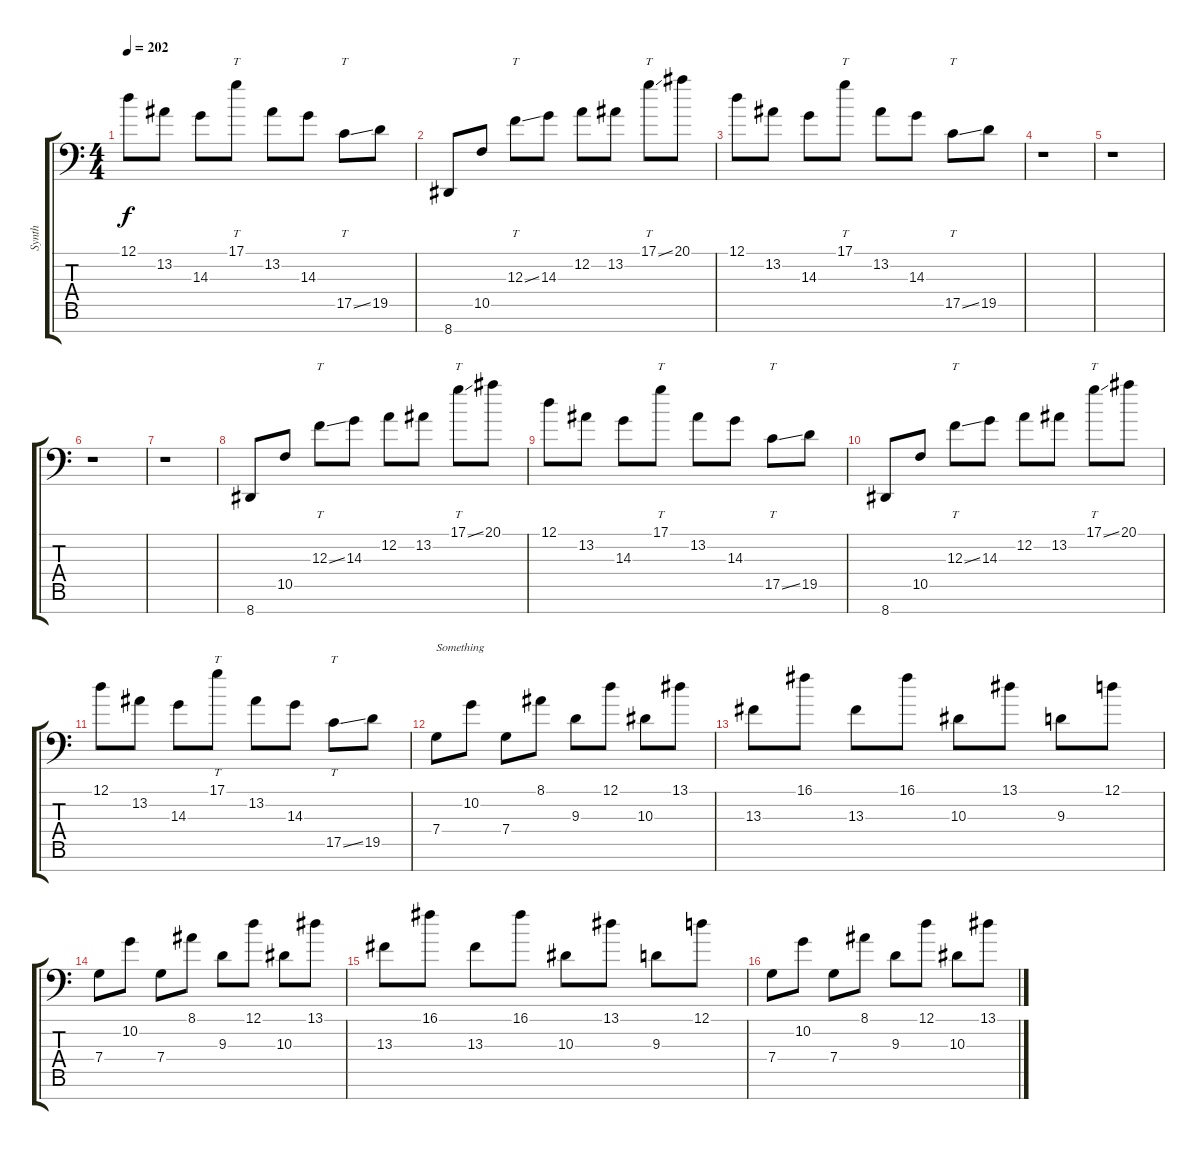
\track ("Synth " "Synth ") {instrument lead1square}
\staff {score tabs}
\tuning (D4 A3 F3 C3 G2 D2 G1) {hide}
\ts (4 4)
\tempo 202
\clef f4
\ks c
12.1.8{dy f} 13.2.8 14.3.8 17.1.8{tt} 13.2.8 14.3.8 17.5{ss}.8{tt} 19.5.8 |
8.7.8 10.5.8 12.3{ss}.8{tt} 14.3.8 12.2.8 13.2.8 17.1{ss}.8{tt} 20.1.8 |
12.1.8 13.2.8 14.3.8 17.1.8{tt} 13.2.8 14.3.8 17.5{ss}.8{tt} 19.5.8 |
r.1 |
r.1 |
r.1 |
r.1 |
8.7.8 10.5.8 12.3{ss}.8{tt} 14.3.8 12.2.8 13.2.8 17.1{ss}.8{tt} 20.1.8 |
12.1.8 13.2.8 14.3.8 17.1.8{tt} 13.2.8 14.3.8 17.5{ss}.8{tt} 19.5.8 |
8.7.8 10.5.8 12.3{ss}.8{tt} 14.3.8 12.2.8 13.2.8 17.1{ss}.8{tt} 20.1.8 |
12.1.8 13.2.8 14.3.8 17.1.8{tt} 13.2.8 14.3.8 17.5{ss}.8{tt} 19.5.8 |
7.4.8{txt "Something"} 10.2.8 7.4.8 8.1.8 9.3.8 12.1.8 10.3.8 13.1.8 |
13.3.8 16.1.8 13.3.8 16.1.8 10.3.8 13.1.8 9.3.8 12.1.8 |
7.4.8 10.2.8 7.4.8 8.1.8 9.3.8 12.1.8 10.3.8 13.1.8 |
13.3.8 16.1.8 13.3.8 16.1.8 10.3.8 13.1.8 9.3.8 12.1.8 |
7.4.8 10.2.8 7.4.8 8.1.8 9.3.8 12.1.8 10.3.8 13.1.8
